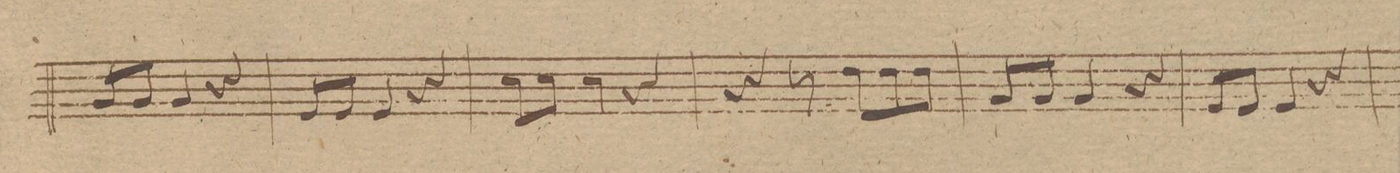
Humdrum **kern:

**kern	**dynam
*I"Clarino 2do in E	*
*clefG2	*
*k[f#c#g#d#]	*
*M3/4	*
8bL	.
8bJ	.
4b	.
4r	.
=55	=55
8g#L	.
8g#J	.
4g#	.
4r	.
=56	=56
8eeL	.
8eeJ	.
4ee	.
4r	.
=57	=57
4r	.
8r	.
8ff#L	.
8ff#	.
8ff#J	.
=58	=58
8bL	.
8bJ	.
4b	.
4r	.
=59	=59
8g#L	.
8g#J	.
4g#	.
4r	.
=60	=60
*-	*-
